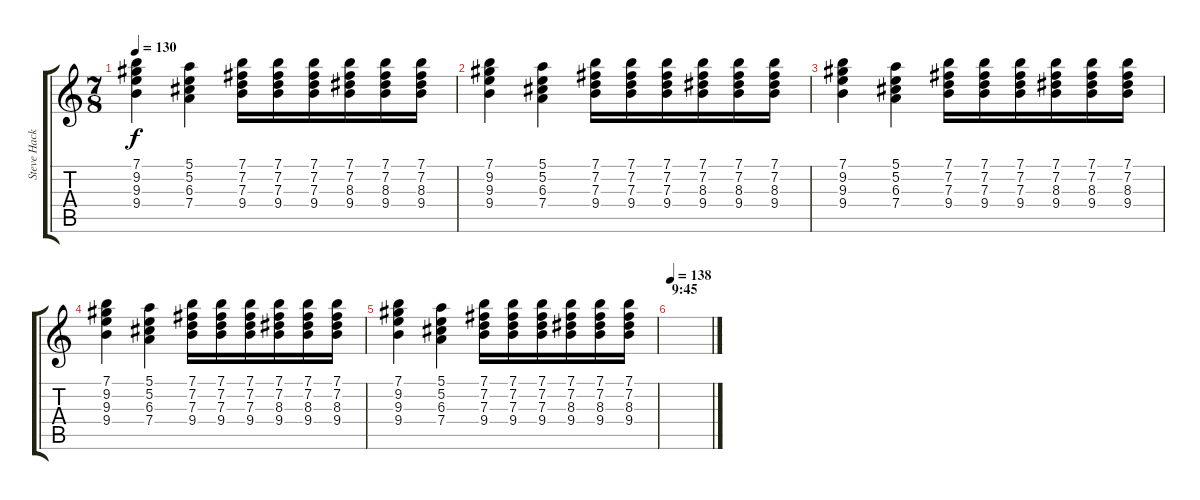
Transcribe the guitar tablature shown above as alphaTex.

\track ("Steve Hackett (electric rhythm fills)" "Steve Hack") {instrument electricguitarclean}
\staff {score tabs}
\tuning (E4 B3 G3 D3 A2 E2) {hide}
\ts (7 8)
\tempo 130
\clef g2
\ks c
(7.1 9.2 9.3 9.4).4{dy f} (5.1 5.2 6.3 7.4).4 (7.1 7.2 7.3 9.4).16 (7.1 7.2 7.3 9.4).16 (7.1 7.2 7.3 9.4).16 (7.1 7.2 8.3 9.4).16 (7.1 7.2 8.3 9.4).16 (7.1 7.2 8.3 9.4).16 |
(7.1 9.2 9.3 9.4).4 (5.1 5.2 6.3 7.4).4 (7.1 7.2 7.3 9.4).16 (7.1 7.2 7.3 9.4).16 (7.1 7.2 7.3 9.4).16 (7.1 7.2 8.3 9.4).16 (7.1 7.2 8.3 9.4).16 (7.1 7.2 8.3 9.4).16 |
(7.1 9.2 9.3 9.4).4 (5.1 5.2 6.3 7.4).4 (7.1 7.2 7.3 9.4).16 (7.1 7.2 7.3 9.4).16 (7.1 7.2 7.3 9.4).16 (7.1 7.2 8.3 9.4).16 (7.1 7.2 8.3 9.4).16 (7.1 7.2 8.3 9.4).16 |
(7.1 9.2 9.3 9.4).4 (5.1 5.2 6.3 7.4).4 (7.1 7.2 7.3 9.4).16 (7.1 7.2 7.3 9.4).16 (7.1 7.2 7.3 9.4).16 (7.1 7.2 8.3 9.4).16 (7.1 7.2 8.3 9.4).16 (7.1 7.2 8.3 9.4).16 |
(7.1 9.2 9.3 9.4).4 (5.1 5.2 6.3 7.4).4 (7.1 7.2 7.3 9.4).16 (7.1 7.2 7.3 9.4).16 (7.1 7.2 7.3 9.4).16 (7.1 7.2 8.3 9.4).16 (7.1 7.2 8.3 9.4).16 (7.1 7.2 8.3 9.4).16 |
\section ("" "9:45")
\tempo 138
